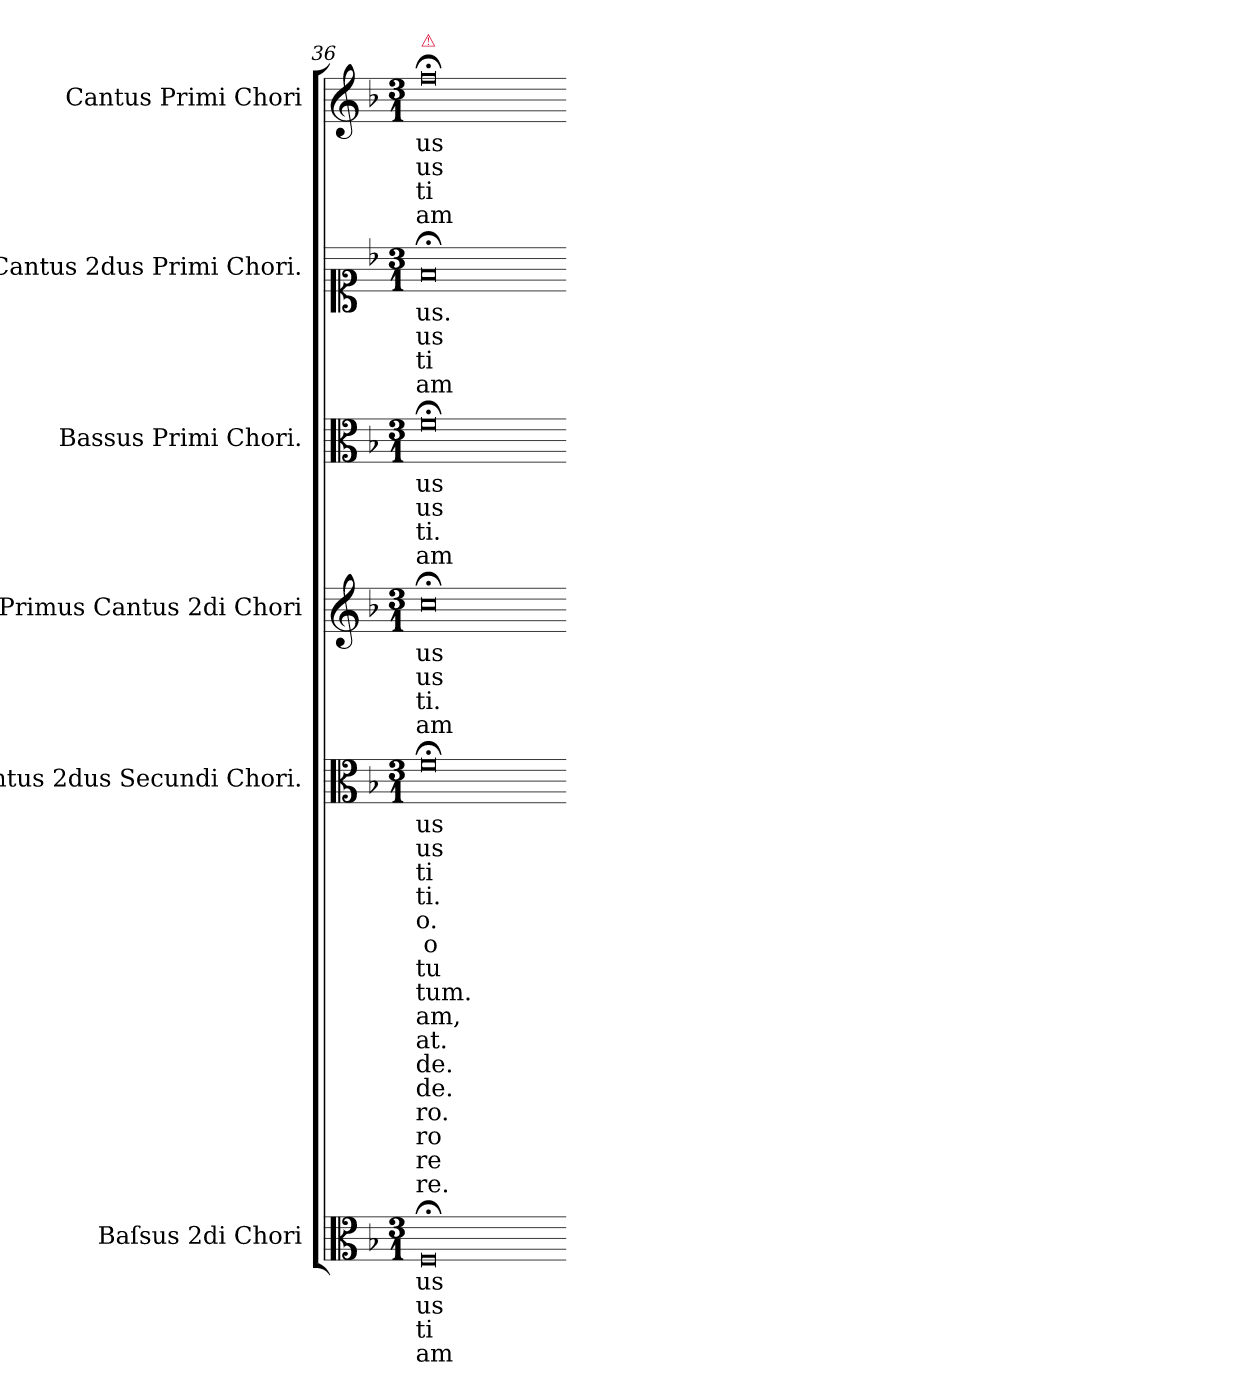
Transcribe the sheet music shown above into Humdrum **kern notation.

**kern	**text	**text	**text	**text	**kern	**text	**text	**text	**text	**text	**text	**text	**text	**text	**text	**text	**text	**text	**text	**text	**text	**kern	**text	**text	**text	**text	**kern	**text	**text	**text	**text	**kern	**text	**text	**text	**text	**kern	**text	**text	**text	**text
*part6	*part6	*part6	*part6	*part6	*part5	*part5	*part5	*part5	*part5	*part5	*part5	*part5	*part5	*part5	*part5	*part5	*part5	*part5	*part5	*part5	*part5	*part4	*part4	*part4	*part4	*part4	*part3	*part3	*part3	*part3	*part3	*part2	*part2	*part2	*part2	*part2	*part1	*part1	*part1	*part1	*part1
*staff6	*staff6	*staff6	*staff6	*staff6	*staff5	*staff5	*staff5	*staff5	*staff5	*staff5	*staff5	*staff5	*staff5	*staff5	*staff5	*staff5	*staff5	*staff5	*staff5	*staff5	*staff5	*staff4	*staff4	*staff4	*staff4	*staff4	*staff3	*staff3	*staff3	*staff3	*staff3	*staff2	*staff2	*staff2	*staff2	*staff2	*staff1	*staff1	*staff1	*staff1	*staff1
*I"Baſsus 2di Chori	*	*	*	*	*I"Cantus 2dus Secundi Chori.	*	*	*	*	*	*	*	*	*	*	*	*	*	*	*	*	*I"Primus Cantus 2di Chori	*	*	*	*	*I"Bassus Primi Chori.	*	*	*	*	*I"Cantus 2dus Primi Chori.	*	*	*	*	*I"Cantus Primi Chori	*	*	*	*
*clefC3	*	*	*	*	*clefC3	*	*	*	*	*	*	*	*	*	*	*	*	*	*	*	*	*clefG2	*	*	*	*	*clefC3	*	*	*	*	*clefC1	*	*	*	*	*clefG2	*	*	*	*
*k[b-]	*	*	*	*	*k[b-]	*	*	*	*	*	*	*	*	*	*	*	*	*	*	*	*	*k[b-]	*	*	*	*	*k[b-]	*	*	*	*	*k[b-]	*	*	*	*	*k[b-]	*	*	*	*
*M3/1	*	*	*	*	*M3/1	*	*	*	*	*	*	*	*	*	*	*	*	*	*	*	*	*M3/1	*	*	*	*	*M3/1	*	*	*	*	*M3/1	*	*	*	*	*M3/1	*	*	*	*
=36	=36	=36	=36	=36	=36	=36	=36	=36	=36	=36	=36	=36	=36	=36	=36	=36	=36	=36	=36	=36	=36	=36	=36	=36	=36	=36	=36	=36	=36	=36	=36	=36	=36	=36	=36	=36	=36	=36	=36	=36	=36
!	!	!	!	!	!	!	!	!	!	!	!	!	!	!	!	!	!	!	!	!	!	!	!	!	!	!	!	!	!	!	!	!	!	!	!	!	!LO:TX:a:color=crimson:t=⚠	!	!	!	!
!	!LO:LY:i	!LO:LY:i	!LO:LY:i	!LO:LY:i	!	!LO:LY:i	!LO:LY:i	!LO:LY:i	!LO:LY:i	!LO:LY:i	!LO:LY:i	!LO:LY:i	!LO:LY:i	!LO:LY:i	!LO:LY:i	!LO:LY:i	!LO:LY:i	!LO:LY:i	!LO:LY:i	!LO:LY:i	!LO:LY:i	!	!LO:LY:i	!LO:LY:i	!LO:LY:i	!LO:LY:i	!	!	!	!	!	!	!LO:LY:i	!LO:LY:i	!LO:LY:i	!LO:LY:i	!	!LO:LY:i	!LO:LY:i	!LO:LY:i	!LO:LY:i
0F;<	-us	-us	-ti	-am	0f;<	-us	-us	-ti	-ti.	-o.	-o	-tu	-tum.	-am,	-at.	-de.	-de.	-ro.	-ro	-re	-re.	0cc;<	-us	-us	-ti.	-am	0f;<	-us	-us	-ti.	-am	0f;<	-us.	-us	-ti	-am	0ff;<	-us	-us	-ti	-am
=-	=-	=-	=-	=-	=-	=-	=-	=-	=-	=-	=-	=-	=-	=-	=-	=-	=-	=-	=-	=-	=-	=-	=-	=-	=-	=-	=-	=-	=-	=-	=-	=-	=-	=-	=-	=-	=-	=-	=-	=-	=-
*-	*-	*-	*-	*-	*-	*-	*-	*-	*-	*-	*-	*-	*-	*-	*-	*-	*-	*-	*-	*-	*-	*-	*-	*-	*-	*-	*-	*-	*-	*-	*-	*-	*-	*-	*-	*-	*-	*-	*-	*-	*-
